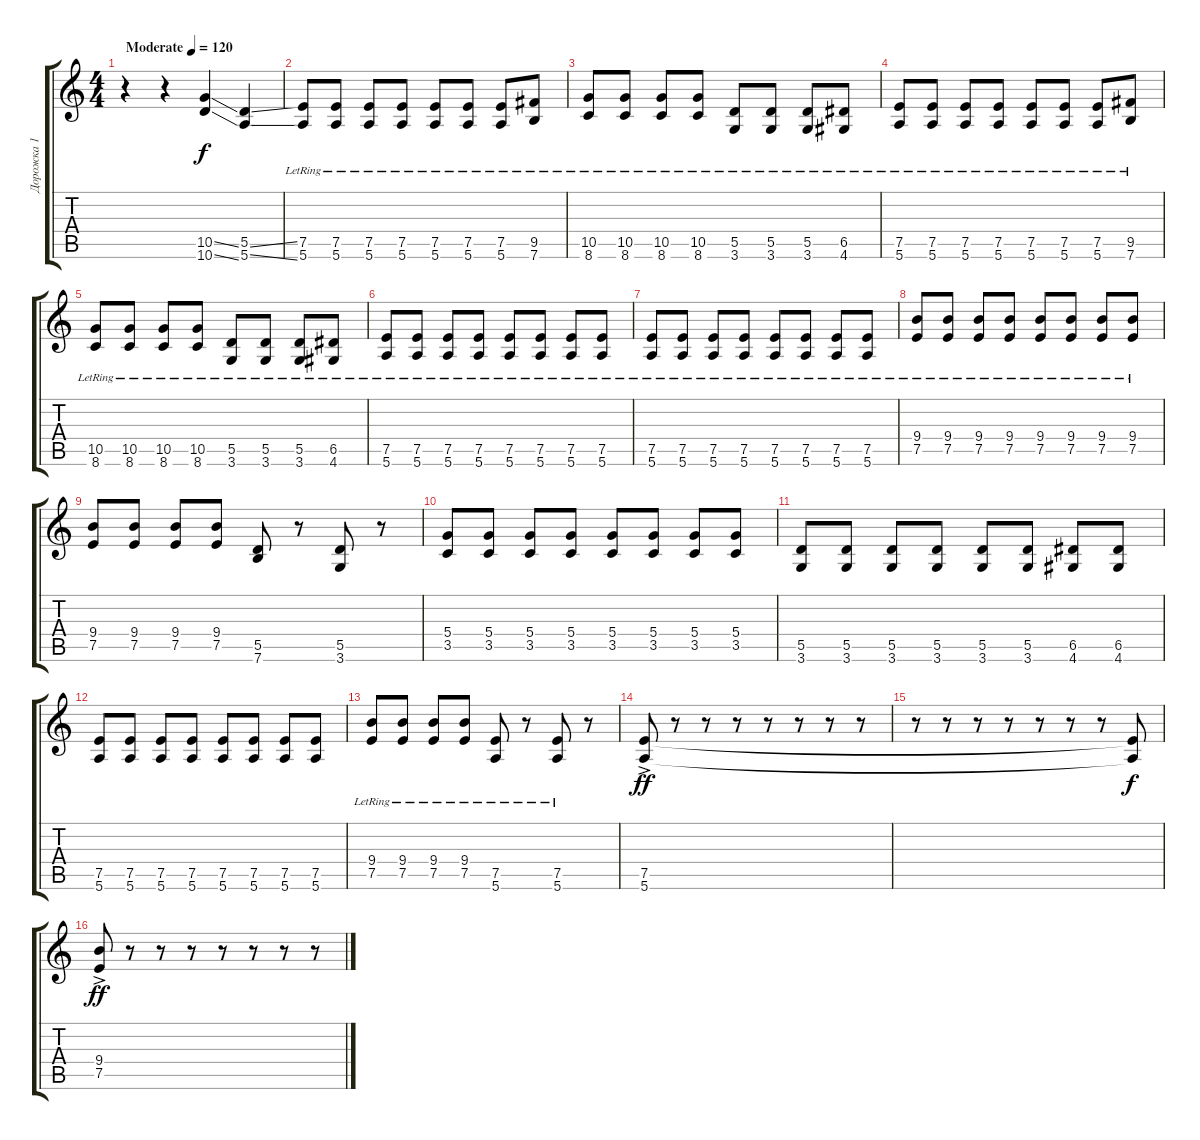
\track ("Дорожка 1" "Дорожка 1") {instrument overdrivenguitar}
\staff {score tabs}
\tuning (E4 B3 G3 D3 A2 E2) {hide}
\ts (4 4)
\tempo (120 "Moderate")
\clef g2
\ks c
r.4{dy f instrument overdrivenguitar} r.4 (10.5{ss} 10.6{ss}).4 (5.5{ss} 5.6{ss}).4 |
(7.5{lr} 5.6).8 (7.5{lr} 5.6).8 (7.5{lr} 5.6).8 (7.5{lr} 5.6).8 (7.5{lr} 5.6).8 (7.5{lr} 5.6).8 (7.5{lr} 5.6).8 (9.5{lr} 7.6).8 |
(10.5{lr} 8.6).8 (10.5{lr} 8.6).8 (10.5{lr} 8.6).8 (10.5{lr} 8.6).8 (5.5{lr} 3.6).8 (5.5{lr} 3.6).8 (5.5{lr} 3.6).8 (6.5{lr} 4.6).8 |
(7.5{lr} 5.6).8 (7.5{lr} 5.6).8 (7.5{lr} 5.6).8 (7.5{lr} 5.6).8 (7.5{lr} 5.6).8 (7.5{lr} 5.6).8 (7.5{lr} 5.6).8 (9.5{lr} 7.6).8 |
(10.5{lr} 8.6).8 (10.5{lr} 8.6).8 (10.5{lr} 8.6).8 (10.5{lr} 8.6).8 (5.5{lr} 3.6).8 (5.5{lr} 3.6).8 (5.5{lr} 3.6).8 (6.5{lr} 4.6).8 |
(7.5{lr} 5.6).8 (7.5{lr} 5.6).8 (7.5{lr} 5.6).8 (7.5{lr} 5.6).8 (7.5{lr} 5.6).8 (7.5{lr} 5.6).8 (7.5{lr} 5.6).8 (7.5{lr} 5.6).8 |
(7.5{lr} 5.6).8 (7.5{lr} 5.6).8 (7.5{lr} 5.6).8 (7.5{lr} 5.6).8 (7.5{lr} 5.6).8 (7.5{lr} 5.6).8 (7.5{lr} 5.6).8 (7.5{lr} 5.6).8 |
(9.4 7.5{lr}).8 (9.4 7.5{lr}).8 (9.4 7.5{lr}).8 (9.4 7.5{lr}).8 (9.4 7.5{lr}).8 (9.4 7.5{lr}).8 (9.4 7.5{lr}).8 (9.4 7.5{lr}).8 |
(9.4 7.5).8 (9.4 7.5).8 (9.4 7.5).8 (9.4 7.5).8 (5.5 7.6).8 r.8 (5.5 3.6).8 r.8 |
(5.4 3.5).8 (5.4 3.5).8 (5.4 3.5).8 (5.4 3.5).8 (5.4 3.5).8 (5.4 3.5).8 (5.4 3.5).8 (5.4 3.5).8 |
(5.5 3.6).8 (5.5 3.6).8 (5.5 3.6).8 (5.5 3.6).8 (5.5 3.6).8 (5.5 3.6).8 (6.5 4.6).8 (6.5 4.6).8 |
(7.5 5.6).8 (7.5 5.6).8 (7.5 5.6).8 (7.5 5.6).8 (7.5 5.6).8 (7.5 5.6).8 (7.5 5.6).8 (7.5 5.6).8 |
(9.4 7.5{lr}).8 (9.4 7.5{lr}).8 (9.4 7.5{lr}).8 (9.4 7.5{lr}).8 (7.5{lr} 5.6).8 r.8 (7.5{lr} 5.6).8 r.8 |
(7.5{ac} 5.6).8{dy ff} r.8 r.8 r.8 r.8 r.8 r.8 r.8 |
r.8 r.8 r.8 r.8 r.8 r.8 r.8 (7.5{t} 5.6{t}).8{dy f} |
(9.4 7.5{ac}).8{dy ff} r.8 r.8 r.8 r.8 r.8 r.8 r.8
